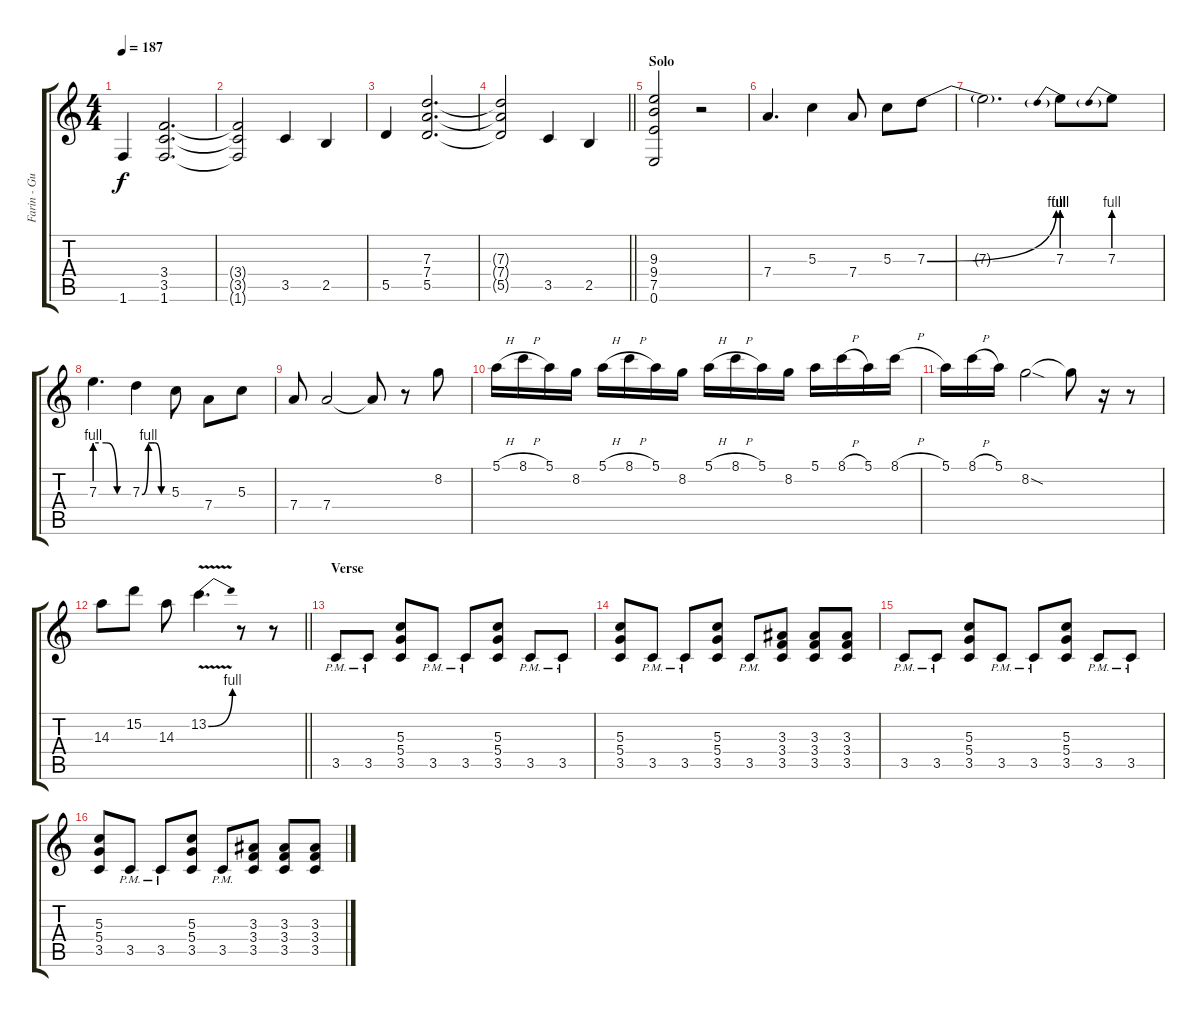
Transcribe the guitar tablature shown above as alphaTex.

\track ("Farin - Guitar" "Farin - Gu") {instrument distortionguitar}
\staff {score tabs}
\tuning (E4 B3 G3 D3 A2 E2) {hide}
\ts (4 4)
\tempo 187
\clef g2
\ks c
1.6.4{dy f} (3.4 3.5 1.6).2{d} |
(3.4{t} 3.5{t} 1.6{t}).2 3.5.4 2.5.4 |
5.5.4 (7.3 7.4 5.5).2{d} |
\barLineRight lightlight
(7.3{t} 7.4{t} 5.5{t}).2 3.5.4 2.5.4 |
\section ("" "Solo")
(9.3 9.4 7.5 0.6).2 r.2 |
7.4.4{d} 5.3.4 7.4.8 5.3.8 7.3{be (bend 0 0 60 4)}.8 |
7.3{t}.2{d} 7.3{be (prebend 0 4 60 4)}.8 7.3{be (prebend 0 4 60 4)}.8 |
7.3{be (custom 0 4 20 4 40 0 60 0)}.4{d} 7.3{be (custom 0 0 15 4 30 4 45 0 60 0)}.4 5.3.8 7.4.8 5.3.8 |
7.4.8 7.4.2 7.4{t}.8 r.8 8.2.8 |
5.1{h}.16 8.1{h}.16 5.1.16 8.2.16 5.1{h}.16 8.1{h}.16 5.1.16 8.2.16 5.1{h}.16 8.1{h}.16 5.1.16 8.2.16 5.1.16 8.1{h}.16 5.1.16 8.1{h}.16 |
5.1.16 8.1{h}.16 5.1.16 8.2{sod}.2 8.2{t}.8 r.16 r.8 |
\barLineRight lightlight
14.3.8 15.2.8 14.3.8 13.2{be (bend 0 0 60 4) v}.4{d} r.8 r.8 |
\section ("" "Verse")
3.5{pm}.8 3.5{pm}.8 (5.3 5.4 3.5).8 3.5{pm}.8 3.5{pm}.8 (5.3 5.4 3.5).8 3.5{pm}.8 3.5{pm}.8 |
(5.3 5.4 3.5).8 3.5{pm}.8 3.5{pm}.8 (5.3 5.4 3.5).8 3.5{pm}.8 (3.3 3.4 3.5).8 (3.3 3.4 3.5).8 (3.3 3.4 3.5).8 |
3.5{pm}.8 3.5{pm}.8 (5.3 5.4 3.5).8 3.5{pm}.8 3.5{pm}.8 (5.3 5.4 3.5).8 3.5{pm}.8 3.5{pm}.8 |
(5.3 5.4 3.5).8 3.5{pm}.8 3.5{pm}.8 (5.3 5.4 3.5).8 3.5{pm}.8 (3.3 3.4 3.5).8 (3.3 3.4 3.5).8 (3.3 3.4 3.5).8
